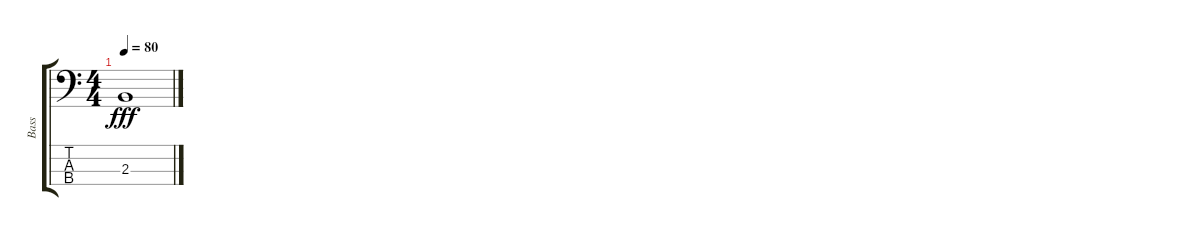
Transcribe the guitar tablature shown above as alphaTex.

\track ("Bass" "Bass") {instrument electricbassfinger}
\staff {score tabs}
\tuning (G2 D2 A1 E1) {hide}
\ts (4 4)
\tempo 80
\clef f4
\ks c
2.3{t}.1{dy fff}
